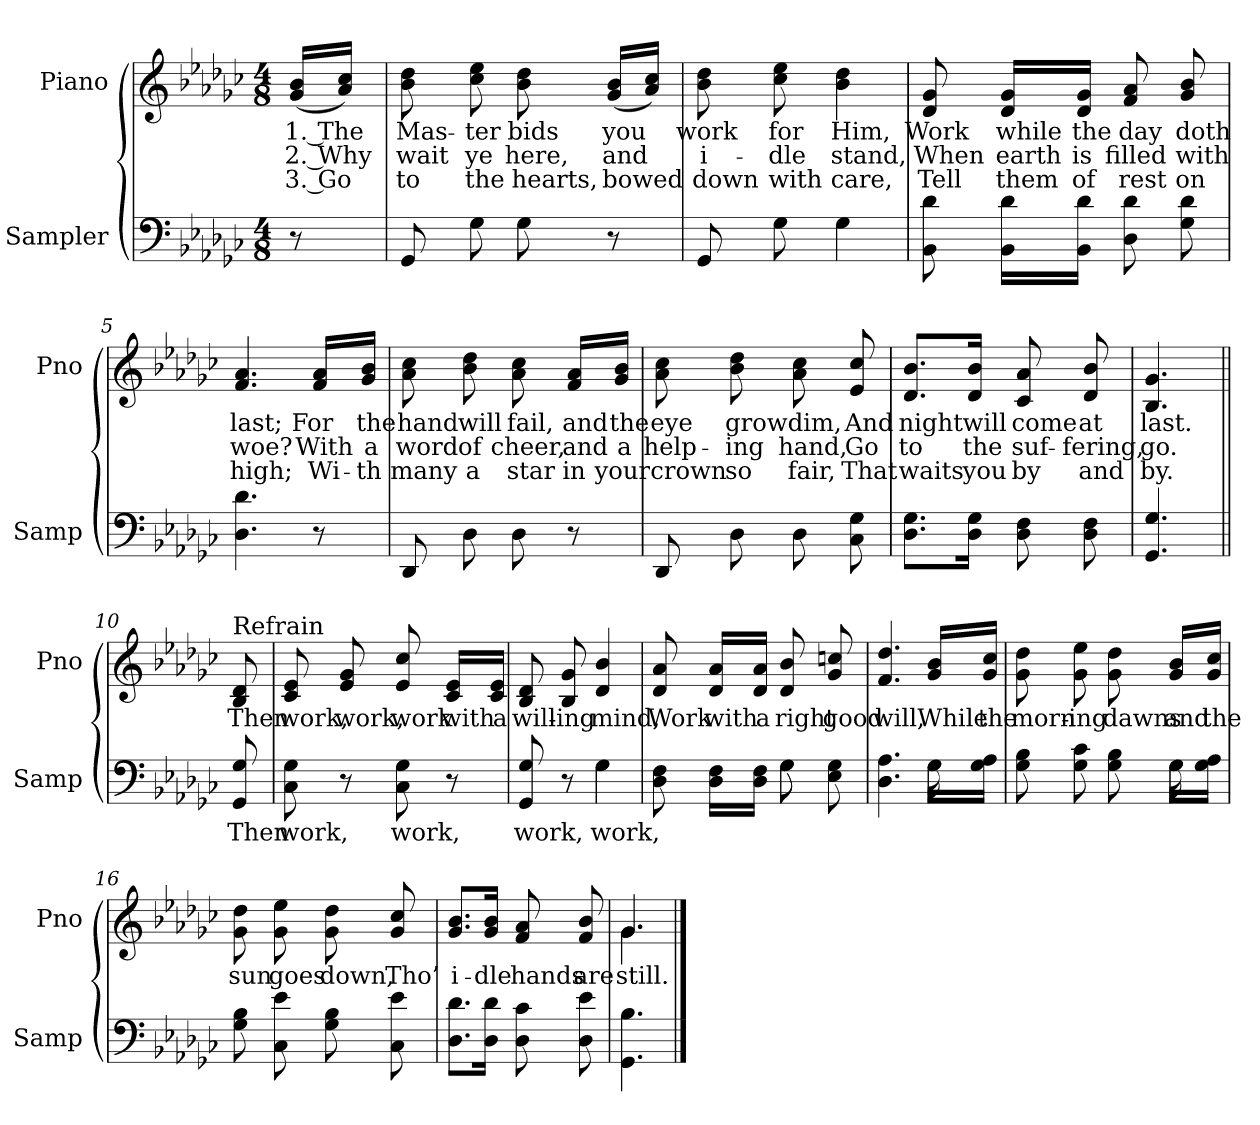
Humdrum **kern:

**kern	**text	**kern	**text	**text	**text
*part2	*part2	*part1	*part1	*part1	*part1
*staff2	*staff2	*staff1	*staff1	*staff1	*staff1
*I"Sampler	*	*I"Piano	*	*	*
*I'Samp	*	*I'Pno	*	*	*
*clefF4	*	*clefG2	*	*	*
*k[b-e-a-d-g-c-]	*	*k[b-e-a-d-g-c-]	*	*	*
*G-:	*	*G-:	*	*	*
*M4/8	*	*M4/8	*	*	*
=1	=1	=1	=1	=1	=1
8r	.	(16g-/ 16b-/LL	1. The	2. Why	3. Go
.	.	16a-/ 16cc-/JJ)	.	.	.
=2	=2	=2	=2	=2	=2
8GG-	.	8b- 8dd-	Mas-	wait	to
8G-	.	8cc- 8ee-	-ter	ye	the
8G-	.	8b- 8dd-	bids	here,	hearts,
8r	.	(16g-/ 16b-/LL	you	and	bowed
.	.	16a-/ 16cc-/JJ)	.	.	.
=3	=3	=3	=3	=3	=3
8GG-	.	8b- 8dd-	work	i-	down
8G-	.	8cc- 8ee-	for	-dle	with
4G-	.	4b- 4dd-	Him,	stand,	care,
=4	=4	=4	=4	=4	=4
8BB- 8d-	.	8d- 8g-	Work	When	Tell
16BB-\ 16d-\LL	.	16d-/ 16g-/LL	while	earth	them
16BB-\ 16d-\JJ	.	16d-/ 16g-/JJ	the	is	of
8D- 8d-	.	8f 8a-	day	filled	rest
8G- 8d-	.	8g- 8b-	doth	with	on
=5	=5	=5	=5	=5	=5
4.D- 4.d-	.	4.f 4.a-	last;	woe?	high;
8r	.	16f/ 16a-/LL	For	With	Wi-
.	.	16g-/ 16b-/JJ	the	a	-th
=6	=6	=6	=6	=6	=6
8DD-	.	8a- 8cc-	hand	word	many
8D-	.	8b- 8dd-	will	of	a
8D-	.	8a- 8cc-	fail,	cheer,	star
8r	.	16f/ 16a-/LL	and	and	in
.	.	16g-/ 16b-/JJ	the	a	your
=7	=7	=7	=7	=7	=7
8DD-	.	8a- 8cc-	eye	help-	crown
8D-	.	8b- 8dd-	grow	-ing	so
8D-	.	8a- 8cc-	dim,	hand,	fair,
8C- 8G-	.	8e- 8cc-	And	Go	That
=8	=8	=8	=8	=8	=8
8.D-\ 8.G-\L	.	8.d-/ 8.b-/L	night	to	waits
16D-\ 16G-\Jk	.	16d-/ 16b-/Jk	will	the	you
8D- 8F	.	8c- 8a-	come	suf-	by
8D- 8F	.	8d- 8b-	at	-fering,	and
=9	=9	=9	=9	=9	=9
4.GG- 4.G-	.	4.B- 4.g-	last.	go.	by.
=10||	=10||	=10||	=10||	=10||	=10||
!	!	!LO:TX:t=Refrain	!	!	!
8GG- 8G-	Then	8B- 8d-	Then	.	.
=11	=11	=11	=11	=11	=11
8C- 8G-	work,	8c- 8e-	work,	.	.
8r	.	8e- 8g-	work,	.	.
8C- 8G-	work,	8e- 8cc-	work	.	.
8r	.	16c-/ 16e-/LL	with	.	.
.	.	16c-/ 16e-/JJ	a	.	.
=12	=12	=12	=12	=12	=12
*^	*	*	*	*	*
8GG- 8G-	4ryy	work,	8B- 8d-	will-	.	.
8r	.	.	8B- 8g-	-ing	.	.
4G-\	4G-	work,	4d- 4b-	mind,	.	.
=13	=13	=13	=13	=13	=13	=13
8D- 8F	4ryy	.	8d- 8a-	Work	.	.
16D-\ 16F\LL	.	.	16d-/ 16a-/LL	with	.	.
16D-\ 16F\JJ	.	.	16d-/ 16a-/JJ	a	.	.
8G-\	8G-	.	8d- 8b-	right	.	.
8E- 8G-	8ryy	.	8g- 8ccn	good	.	.
=14	=14	=14	=14	=14	=14	=14
4.D- 4.A-	4.ryy	.	4.f 4.dd-	will,	.	.
16G-\LL	16G-	.	16g-/ 16b-/LL	While	.	.
16G-\ 16A-\JJ	16ryy	.	16g-/ 16cc-/JJ	the	.	.
=15	=15	=15	=15	=15	=15	=15
8G- 8B-	4.ryy	.	8g- 8dd-	morn-	.	.
8G- 8c-	.	.	8g- 8ee-	-ing	.	.
8G- 8B-	.	.	8g- 8dd-	dawns	.	.
16G-\LL	16G-	.	16g-/ 16b-/LL	and	.	.
16G-\ 16A-\JJ	16ryy	.	16g-/ 16cc-/JJ	the	.	.
*v	*v	*	*	*	*	*
=16	=16	=16	=16	=16	=16
8G- 8B-	.	8g- 8dd-	sun	.	.
8C- 8e-	.	8g- 8ee-	goes	.	.
8G- 8B-	.	8g- 8dd-	down,	.	.
8C- 8e-	.	8g- 8cc-	Tho’	.	.
=17	=17	=17	=17	=17	=17
8.D-\ 8.d-\L	.	8.g-/ 8.b-/L	i-	.	.
16D-\ 16d-\Jk	.	16g-/ 16b-/Jk	-dle	.	.
8D-\ 8c-\	.	8f 8a-	hands	.	.
8D- 8e-	.	8f 8b-	are	.	.
=18	=18	=18	=18	=18	=18
*	*	*^	*	*	*
4.GG- 4.B-	.	4.g-/	4.g-	still.	.	.
*	*	*v	*v	*	*	*
==	==	==	==	==	==
*-	*-	*-	*-	*-	*-
